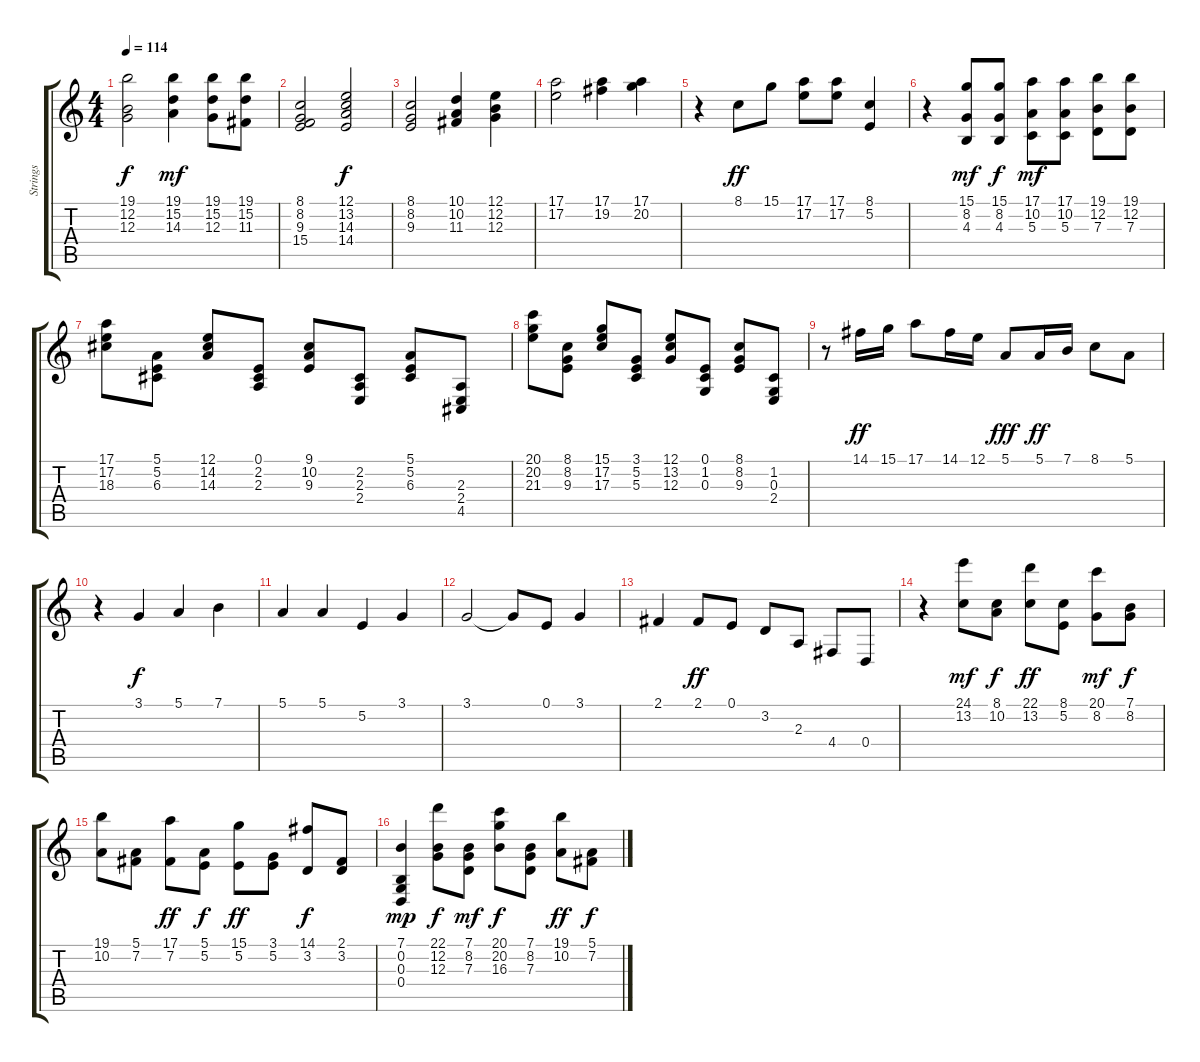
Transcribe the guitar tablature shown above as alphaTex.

\track ("Strings" "Strings") {instrument stringensemble2}
\staff {score tabs}
\tuning (E4 B3 G3 D3 A2 E2) {hide}
\ts (4 4)
\tempo 114
\clef g2
\ks c
(19.1 12.2 12.3).2{dy f} (19.1 15.2 14.3).4{dy mf} (19.1 15.2 12.3).8 (19.1 15.2 11.3).8 |
(8.1 8.2 9.3 15.4).2 (12.1 13.2 14.3 14.4).2{dy f} |
(8.1 8.2 9.3).2 (10.1 10.2 11.3).4 (12.1 12.2 12.3).4 |
(17.1 17.2).2 (17.1 19.2).4 (17.1 20.2).4 |
r.4 8.1.8{dy ff} 15.1.8 (17.1 17.2).8 (17.1 17.2).8 (8.1 5.2).4 |
r.4 (15.1 8.2 4.3).8{dy mf} (15.1 8.2 4.3).8{dy f} (17.1 10.2 5.3).8{dy mf} (17.1 10.2 5.3).8 (19.1 12.2 7.3).8 (19.1 12.2 7.3).8 |
(17.1 17.2 18.3).8 (5.1 5.2 6.3).8 (12.1 14.2 14.3).8 (0.1 2.2 2.3).8 (9.1 10.2 9.3).8 (2.2 2.3 2.4).8 (5.1 5.2 6.3).8 (2.3 2.4 4.5).8 |
(20.1 20.2 21.3).8 (8.1 8.2 9.3).8 (15.1 17.2 17.3).8 (3.1 5.2 5.3).8 (12.1 13.2 12.3).8 (0.1 1.2 0.3).8 (8.1 8.2 9.3).8 (1.2 0.3 2.4).8 |
r.8 14.1.16{dy ff} 15.1.16 17.1.8 14.1.16 12.1.16 5.1.8{dy fff} 5.1.16{dy ff} 7.1.16 8.1.8 5.1.8 |
r.4 3.1.4{dy f} 5.1.4 7.1.4 |
5.1.4 5.1.4 5.2.4 3.1.4 |
3.1.2 3.1{t}.8 0.1.8 3.1.4 |
2.1.4 2.1.8{dy ff} 0.1.8 3.2.8 2.3.8 4.4.8 0.4.8 |
r.4 (24.1 13.2).8{dy mf} (8.1 10.2).8{dy f} (22.1 13.2).8{dy ff} (8.1 5.2).8 (20.1 8.2).8{dy mf} (7.1 8.2).8{dy f} |
(19.1 10.2).8 (5.1 7.2).8 (17.1 7.2).8{dy ff} (5.1 5.2).8{dy f} (15.1 5.2).8{dy ff} (3.1 5.2).8 (14.1 3.2).8{dy f} (2.1 3.2).8 |
(7.1 0.2 0.3 0.4).4{dy mp} (22.1 12.2 12.3).8{dy f} (7.1 8.2 7.3).8{dy mf} (20.1 20.2 16.3).8{dy f} (7.1 8.2 7.3).8 (19.1 10.2).8{dy ff} (5.1 7.2).8{dy f}
